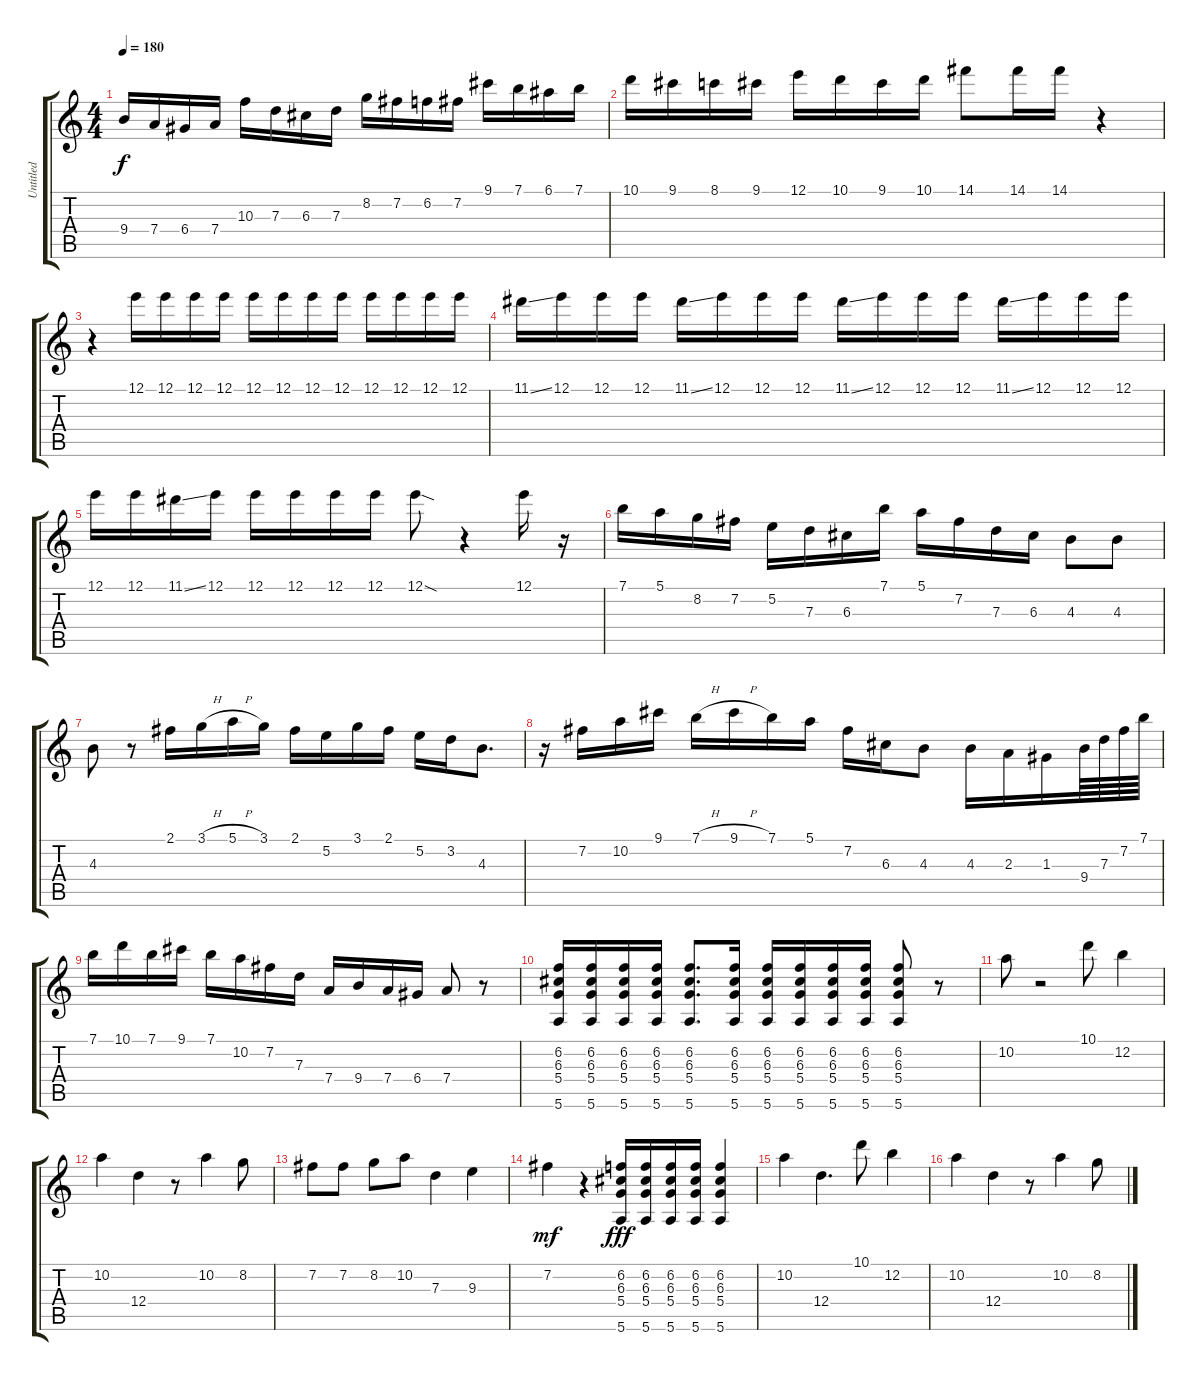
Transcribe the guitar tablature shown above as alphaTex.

\track ("Untitled" "Untitled") {instrument acousticguitarsteel}
\staff {score tabs}
\tuning (E4 B3 G3 D3 A2 E2) {hide}
\ts (4 4)
\tempo 180
\clef g2
\ks c
9.4.16{dy f} 7.4.16 6.4.16 7.4.16 10.3.16 7.3.16 6.3.16 7.3.16 8.2.16 7.2.16 6.2.16 7.2.16 9.1.16 7.1.16 6.1.16 7.1.16 |
10.1.16 9.1.16 8.1.16 9.1.16 12.1.16 10.1.16 9.1.16 10.1.16 14.1.8 14.1.16 14.1.16 r.4 |
r.4 12.1.16 12.1.16 12.1.16 12.1.16 12.1.16 12.1.16 12.1.16 12.1.16 12.1.16 12.1.16 12.1.16 12.1.16 |
11.1{ss}.16 12.1.16 12.1.16 12.1.16 11.1{ss}.16 12.1.16 12.1.16 12.1.16 11.1{ss}.16 12.1.16 12.1.16 12.1.16 11.1{ss}.16 12.1.16 12.1.16 12.1.16 |
12.1.16 12.1.16 11.1{ss}.16 12.1.16 12.1.16 12.1.16 12.1.16 12.1.16 12.1{sod}.8 r.4 12.1.16 r.16 |
7.1.16 5.1.16 8.2.16 7.2.16 5.2.16 7.3.16 6.3.16 7.1.16 5.1.16 7.2.16 7.3.16 6.3.16 4.3.8 4.3.8 |
4.3.8 r.8 2.1.16 3.1{h}.16 5.1{h}.16 3.1.16 2.1.16 5.2.16 3.1.16 2.1.16 5.2.16 3.2.16 4.3.8{d} |
r.16 7.2.16 10.2.16 9.1.16 7.1{h}.16 9.1{h}.16 7.1.16 5.1.16 7.2.16 6.3.16 4.3.8 4.3.16 2.3.16 1.3.16 9.4.64 7.3.64 7.2.64 7.1.64 |
7.1.16 10.1.16 7.1.16 9.1.16 7.1.16 10.2.16 7.2.16 7.3.16 7.4.16 9.4.16 7.4.16 6.4.16 7.4.8 r.8 |
(6.2 6.3 5.4 5.6).16 (6.2 6.3 5.4 5.6).16 (6.2 6.3 5.4 5.6).16 (6.2 6.3 5.4 5.6).16 (6.2 6.3 5.4 5.6).8{d} (6.2 6.3 5.4 5.6).16 (6.2 6.3 5.4 5.6).16 (6.2 6.3 5.4 5.6).16 (6.2 6.3 5.4 5.6).16 (6.2 6.3 5.4 5.6).16 (6.2 6.3 5.4 5.6).8 r.8 |
10.2.8 r.2 10.1.8 12.2.4 |
10.2.4 12.4.4 r.8 10.2.4 8.2.8 |
7.2.8 7.2.8 8.2.8 10.2.8 7.3.4 9.3.4 |
7.2.4{dy mf} r.4 (6.2 6.3 5.4 5.6).16{dy fff} (6.2 6.3 5.4 5.6).16 (6.2 6.3 5.4 5.6).16 (6.2 6.3 5.4 5.6).16 (6.2 6.3 5.4 5.6).4 |
10.2.4 12.4.4{d} 10.1.8 12.2.4 |
10.2.4 12.4.4 r.8 10.2.4 8.2.8
